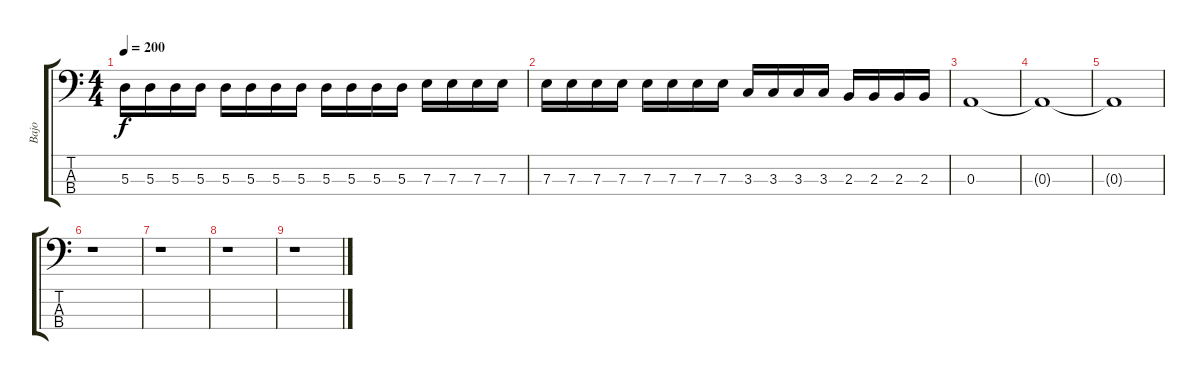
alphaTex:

\track ("Bajo" "Bajo") {instrument electricbasspick}
\staff {score tabs}
\tuning (G2 D2 A1 E1) {hide}
\ts (4 4)
\tempo 200
\clef f4
\ks c
5.3.16{dy f} 5.3.16 5.3.16 5.3.16 5.3.16 5.3.16 5.3.16 5.3.16 5.3.16 5.3.16 5.3.16 5.3.16 7.3.16 7.3.16 7.3.16 7.3.16 |
7.3.16 7.3.16 7.3.16 7.3.16 7.3.16 7.3.16 7.3.16 7.3.16 3.3.16 3.3.16 3.3.16 3.3.16 2.3.16 2.3.16 2.3.16 2.3.16 |
0.3.1 |
0.3{t}.1 |
0.3{t}.1 |
r.1 |
r.1 |
r.1 |
r.1
